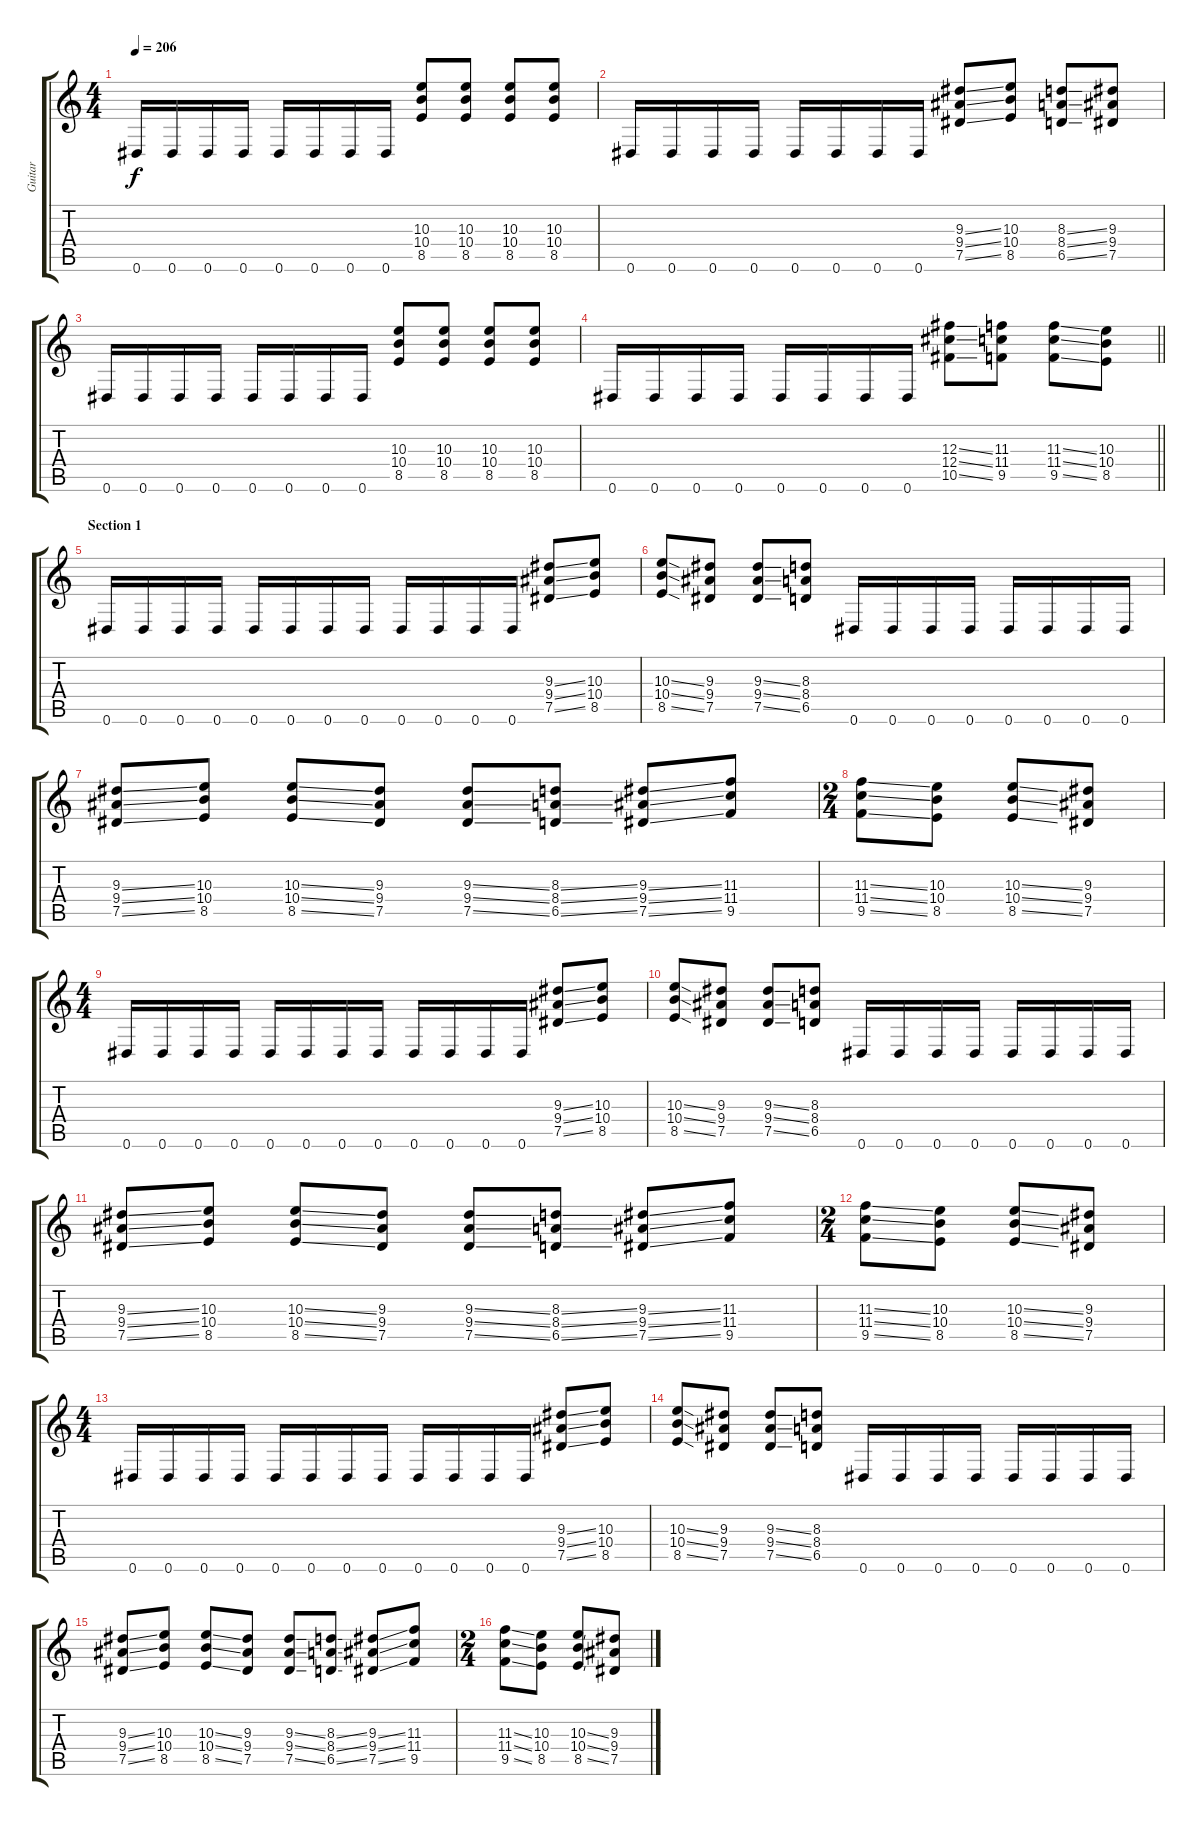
\track ("Guitar" "Guitar") {instrument distortionguitar}
\staff {score tabs}
\tuning (Eb4 Bb3 Gb3 Db3 Ab2 Eb2) {hide}
\ts (4 4)
\tempo 206
\clef g2
\ks c
0.6.16{dy f} 0.6.16 0.6.16 0.6.16 0.6.16 0.6.16 0.6.16 0.6.16 (10.3 10.4 8.5).8 (10.3 10.4 8.5).8 (10.3 10.4 8.5).8 (10.3 10.4 8.5).8 |
0.6.16 0.6.16 0.6.16 0.6.16 0.6.16 0.6.16 0.6.16 0.6.16 (9.3{ss} 9.4{ss} 7.5{ss}).8 (10.3 10.4 8.5).8 (8.3{ss} 8.4{ss} 6.5{ss}).8 (9.3 9.4 7.5).8 |
0.6.16 0.6.16 0.6.16 0.6.16 0.6.16 0.6.16 0.6.16 0.6.16 (10.3 10.4 8.5).8 (10.3 10.4 8.5).8 (10.3 10.4 8.5).8 (10.3 10.4 8.5).8 |
\barLineRight lightlight
0.6.16 0.6.16 0.6.16 0.6.16 0.6.16 0.6.16 0.6.16 0.6.16 (12.3{ss} 12.4{ss} 10.5{ss}).8 (11.3 11.4 9.5).8 (11.3{ss} 11.4{ss} 9.5{ss}).8 (10.3 10.4 8.5).8 |
\section ("" "Section 1")
0.6.16 0.6.16 0.6.16 0.6.16 0.6.16 0.6.16 0.6.16 0.6.16 0.6.16 0.6.16 0.6.16 0.6.16 (9.3{ss} 9.4{ss} 7.5{ss}).8 (10.3 10.4 8.5).8 |
(10.3{ss} 10.4{ss} 8.5{ss}).8 (9.3 9.4 7.5).8 (9.3{ss} 9.4{ss} 7.5{ss}).8 (8.3 8.4 6.5).8 0.6.16 0.6.16 0.6.16 0.6.16 0.6.16 0.6.16 0.6.16 0.6.16 |
(9.3{ss} 9.4{ss} 7.5{ss}).8 (10.3 10.4 8.5).8 (10.3{ss} 10.4{ss} 8.5{ss}).8 (9.3 9.4 7.5).8 (9.3{ss} 9.4{ss} 7.5{ss}).8 (8.3{ss} 8.4{ss} 6.5{ss}).8 (9.3{ss} 9.4{ss} 7.5{ss}).8 (11.3 11.4 9.5).8 |
\ts (2 4)
(11.3{ss} 11.4{ss} 9.5{ss}).8 (10.3 10.4 8.5).8 (10.3{ss} 10.4{ss} 8.5{ss}).8 (9.3 9.4 7.5).8 |
\ts (4 4)
0.6.16 0.6.16 0.6.16 0.6.16 0.6.16 0.6.16 0.6.16 0.6.16 0.6.16 0.6.16 0.6.16 0.6.16 (9.3{ss} 9.4{ss} 7.5{ss}).8 (10.3 10.4 8.5).8 |
(10.3{ss} 10.4{ss} 8.5{ss}).8 (9.3 9.4 7.5).8 (9.3{ss} 9.4{ss} 7.5{ss}).8 (8.3 8.4 6.5).8 0.6.16 0.6.16 0.6.16 0.6.16 0.6.16 0.6.16 0.6.16 0.6.16 |
(9.3{ss} 9.4{ss} 7.5{ss}).8 (10.3 10.4 8.5).8 (10.3{ss} 10.4{ss} 8.5{ss}).8 (9.3 9.4 7.5).8 (9.3{ss} 9.4{ss} 7.5{ss}).8 (8.3{ss} 8.4{ss} 6.5{ss}).8 (9.3{ss} 9.4{ss} 7.5{ss}).8 (11.3 11.4 9.5).8 |
\ts (2 4)
(11.3{ss} 11.4{ss} 9.5{ss}).8 (10.3 10.4 8.5).8 (10.3{ss} 10.4{ss} 8.5{ss}).8 (9.3 9.4 7.5).8 |
\ts (4 4)
0.6.16 0.6.16 0.6.16 0.6.16 0.6.16 0.6.16 0.6.16 0.6.16 0.6.16 0.6.16 0.6.16 0.6.16 (9.3{ss} 9.4{ss} 7.5{ss}).8 (10.3 10.4 8.5).8 |
(10.3{ss} 10.4{ss} 8.5{ss}).8 (9.3 9.4 7.5).8 (9.3{ss} 9.4{ss} 7.5{ss}).8 (8.3 8.4 6.5).8 0.6.16 0.6.16 0.6.16 0.6.16 0.6.16 0.6.16 0.6.16 0.6.16 |
(9.3{ss} 9.4{ss} 7.5{ss}).8 (10.3 10.4 8.5).8 (10.3{ss} 10.4{ss} 8.5{ss}).8 (9.3 9.4 7.5).8 (9.3{ss} 9.4{ss} 7.5{ss}).8 (8.3{ss} 8.4{ss} 6.5{ss}).8 (9.3{ss} 9.4{ss} 7.5{ss}).8 (11.3 11.4 9.5).8 |
\ts (2 4)
(11.3{ss} 11.4{ss} 9.5{ss}).8 (10.3 10.4 8.5).8 (10.3{ss} 10.4{ss} 8.5{ss}).8 (9.3 9.4 7.5).8
